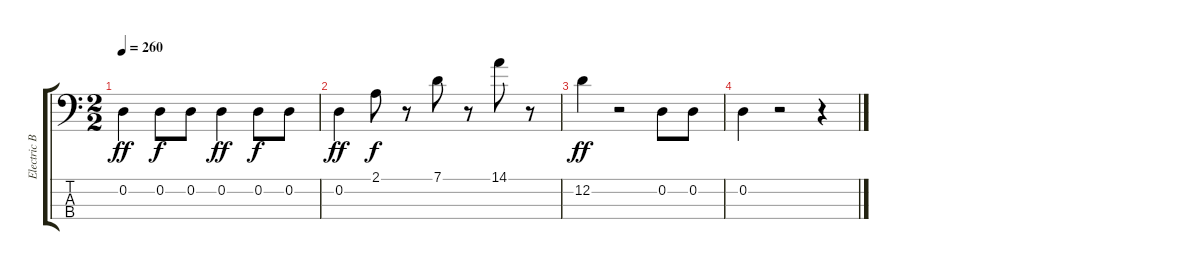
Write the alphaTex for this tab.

\track ("Electric Bass (pick)" "Electric B") {instrument electricbasspick}
\staff {score tabs}
\tuning (G2 D2 A1 E1) {hide}
\ts (2 2)
\tempo 260
\clef f4
\ks c
0.2.4{dy ff} 0.2.8{dy f} 0.2.8 0.2.4{dy ff} 0.2.8{dy f} 0.2.8 |
0.2.4{dy ff} 2.1.8{dy f} r.8 7.1.8 r.8 14.1.8 r.8 |
12.2.4{dy ff} r.2 0.2.8 0.2.8 |
0.2.4 r.2 r.4
